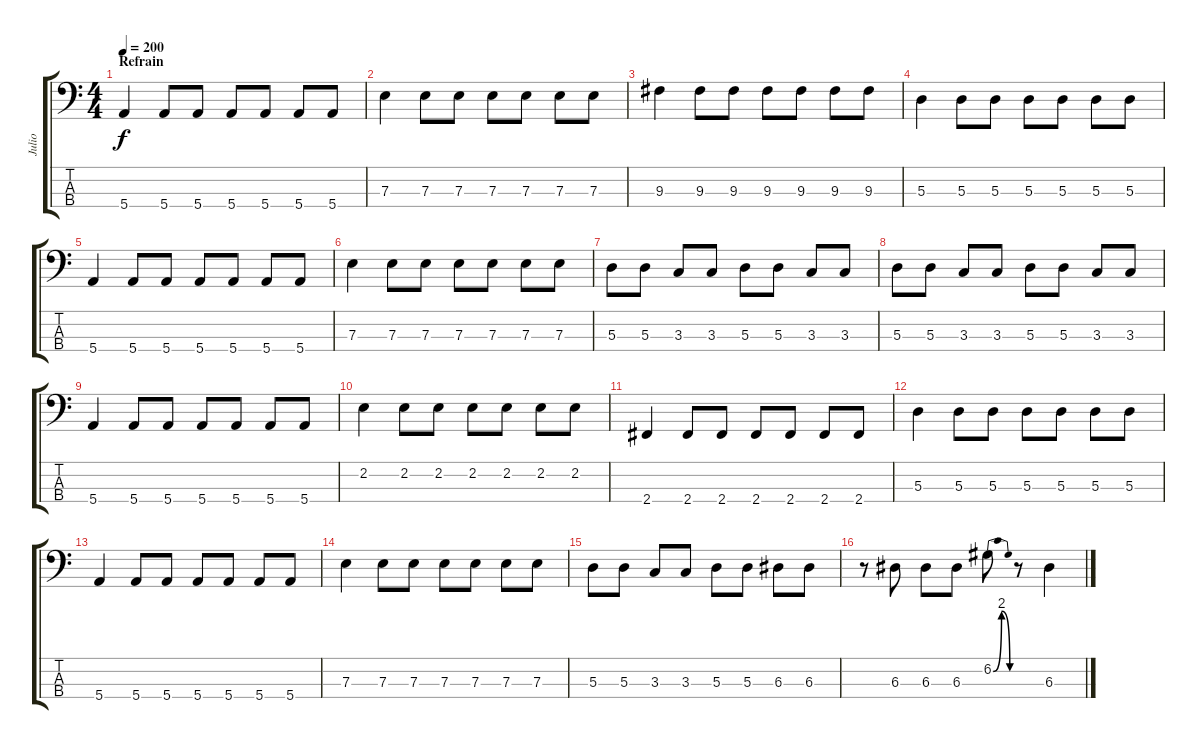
\track ("Julio" "Julio") {instrument electricbassfinger}
\staff {score tabs}
\tuning (G2 D2 A1 E1) {hide}
\ts (4 4)
\section ("" "Refrain")
\tempo 200
\clef f4
\ks c
5.4.4{dy f} 5.4.8 5.4.8 5.4.8 5.4.8 5.4.8 5.4.8 |
7.3.4 7.3.8 7.3.8 7.3.8 7.3.8 7.3.8 7.3.8 |
9.3.4 9.3.8 9.3.8 9.3.8 9.3.8 9.3.8 9.3.8 |
5.3.4 5.3.8 5.3.8 5.3.8 5.3.8 5.3.8 5.3.8 |
5.4.4 5.4.8 5.4.8 5.4.8 5.4.8 5.4.8 5.4.8 |
7.3.4 7.3.8 7.3.8 7.3.8 7.3.8 7.3.8 7.3.8 |
5.3.8 5.3.8 3.3.8 3.3.8 5.3.8 5.3.8 3.3.8 3.3.8 |
5.3.8 5.3.8 3.3.8 3.3.8 5.3.8 5.3.8 3.3.8 3.3.8 |
5.4.4 5.4.8 5.4.8 5.4.8 5.4.8 5.4.8 5.4.8 |
2.2.4 2.2.8 2.2.8 2.2.8 2.2.8 2.2.8 2.2.8 |
2.4.4 2.4.8 2.4.8 2.4.8 2.4.8 2.4.8 2.4.8 |
5.3.4 5.3.8 5.3.8 5.3.8 5.3.8 5.3.8 5.3.8 |
5.4.4 5.4.8 5.4.8 5.4.8 5.4.8 5.4.8 5.4.8 |
7.3.4 7.3.8 7.3.8 7.3.8 7.3.8 7.3.8 7.3.8 |
5.3.8 5.3.8 3.3.8 3.3.8 5.3.8 5.3.8 6.3.8 6.3.8 |
r.8 6.3.8 6.3.8 6.3.8 6.2{be (bendrelease 0 0 15 8 15 8 60 0)}.8 r.8 6.3.4
